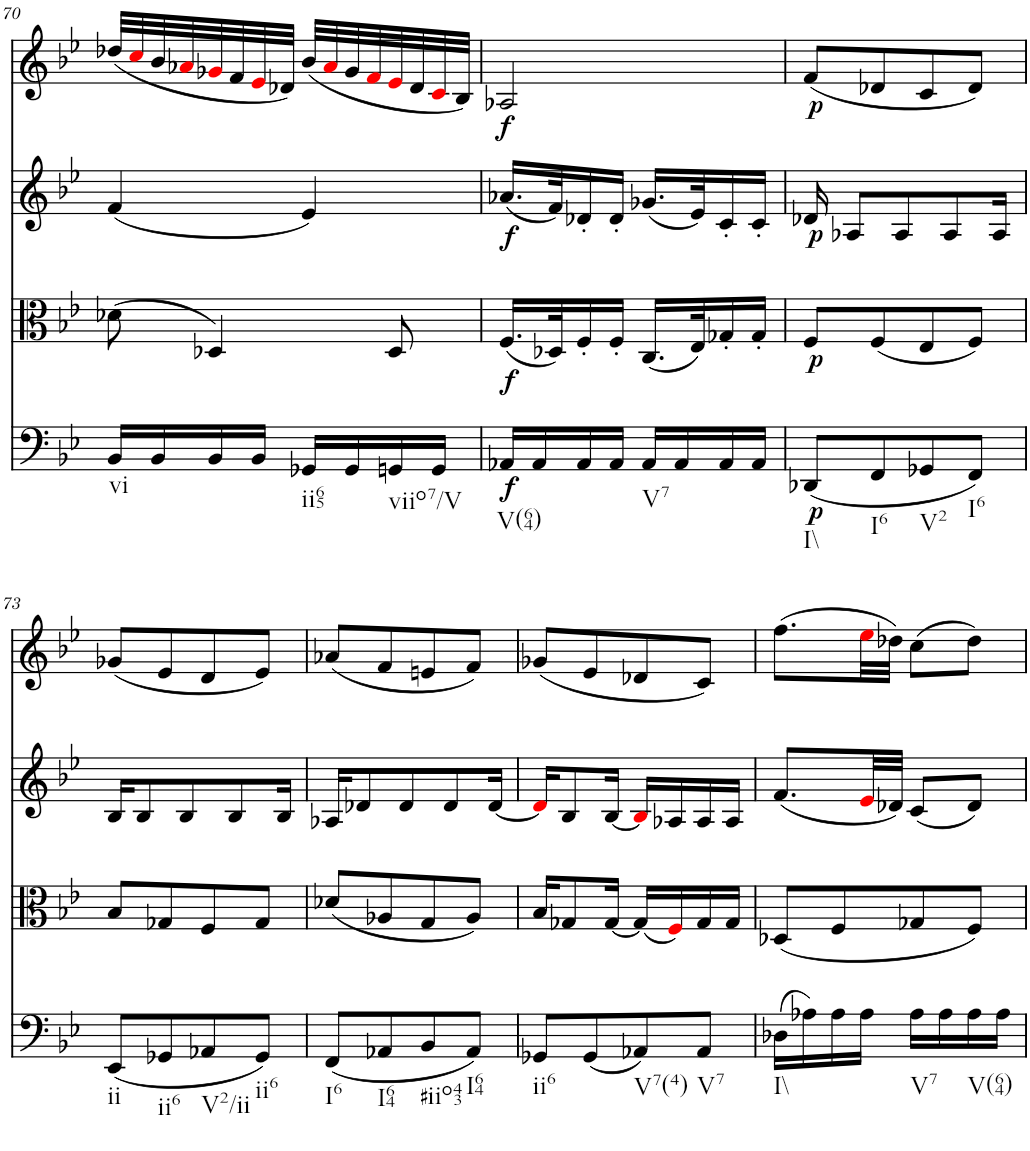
**kern	**dynam	**kern	**dynam	**kern	**dynam	**kern	**dynam
*part4	*part4	*part3	*part3	*part2	*part2	*part1	*part1
*staff4	*staff4	*staff3	*staff3	*staff2	*staff2	*staff1	*staff1
*I"Violoncello	*	*I"Viola	*	*I"Violin II	*	*I"Violin I	*
!!LO:PB:g=z
*clefF4	*	*clefC3	*	*clefG2	*	*clefG2	*
*k[b-e-]	*	*k[b-e-]	*	*k[b-e-]	*	*k[b-e-]	*
*M2/4	*	*M2/4	*	*M2/4	*	*M2/4	*
=70	=70	=70	=70	=70	=70	=70	=70
!LO:TX:b:t=vi	!	!	!	!	!	!	!
16BB-/LL	.	(8d-X\	.	(4f/	.	(32dd-X/LLL	.
.	.	.	.	.	.	32cci/	.
16BB-/	.	.	.	.	.	32b-/	.
.	.	.	.	.	.	32a-Xi/	.
16BB-/	.	4D-X/)	.	.	.	32g-Xi/	.
.	.	.	.	.	.	32f/	.
16BB-/JJ	.	.	.	.	.	32e-i/	.
.	.	.	.	.	.	32d-X/JJJ)	.
!LO:TX:b:t=ii65	!	!	!	!	!	!	!
16GG-X/LL	.	.	.	4e-/)	.	(32b-/LLL	.
.	.	.	.	.	.	32a-i/	.
16GG-/	.	.	.	.	.	32g-/	.
.	.	.	.	.	.	32fi/	.
!LO:TX:b:t=viio7/V	!	!	!	!	!	!	!
16GGn/	.	8D-/	.	.	.	32e-i/	.
.	.	.	.	.	.	32d-/	.
16GG/JJ	.	.	.	.	.	32ci/	.
.	.	.	.	.	.	32B-/JJJ)	.
=71	=71	=71	=71	=71	=71	=71	=71
!LO:TX:b:t=V(64)	!	!	!	!	!	!	!
!	!LO:DY:b	!	!LO:DY:b	!	!LO:DY:b	!	!
!	!	!	!	!	!LO:DY:n=1:a	!	!
16AA-X/LL	f	(16.F/LL	f	(16.a-X/LL	f f	2A-X/	.
16AA-/	.	.	.	.	.	.	.
.	.	32D-X/K)	.	32f/K)	.	.	.
16AA-/	.	16F'/	.	16d-X'/	.	.	.
16AA-/JJ	.	16F'/JJ	.	16d-'/JJ	.	.	.
!LO:TX:b:t=V7	!	!	!	!	!	!	!
16AA-/LL	.	(16.C/LL	.	(16.g-X/LL	.	.	.
16AA-/	.	.	.	.	.	.	.
.	.	32E-/K)	.	32e-/K)	.	.	.
16AA-/	.	16G-X'/	.	16c'/	.	.	.
16AA-/JJ	.	16G-'/JJ	.	16c'/JJ	.	.	.
=72	=72	=72	=72	=72	=72	=72	=72
!LO:TX:b:t=I\\	!	!	!	!	!	!	!
!	!LO:DY:b	!	!LO:DY:b	!	!LO:DY:b	!	!LO:DY:b
(8DD-X/L	p	8F/L	p	16d-X/	p	(8f/L	p
.	.	.	.	8A-X/L	.	.	.
!LO:TX:b:t=I6	!	!	!	!	!	!	!
8FF/	.	(8F/	.	.	.	8d-X/	.
.	.	.	.	8A-/	.	.	.
!LO:TX:b:t=V2	!	!	!	!	!	!	!
8GG-X/	.	8E-/	.	.	.	8c/	.
.	.	.	.	8A-/	.	.	.
!LO:TX:b:t=I6	!	!	!	!	!	!	!
8FF/J)	.	8F/J)	.	.	.	8d-/J)	.
.	.	.	.	16A-/Jk	.	.	.
!!LO:LB:g=z
=73	=73	=73	=73	=73	=73	=73	=73
!LO:TX:b:t=ii	!	!	!	!	!	!	!
(8EE-/L	.	8B-/L	.	16B-/KL	.	(8g-X/L	.
.	.	.	.	8B-/	.	.	.
!LO:TX:b:t=ii6	!	!	!	!	!	!	!
8GG-X/	.	8G-X/	.	.	.	8e-/	.
.	.	.	.	8B-/	.	.	.
!LO:TX:b:t=V2/ii	!	!	!	!	!	!	!
8AA-X/	.	8F/	.	.	.	8d/	.
.	.	.	.	8B-/	.	.	.
!LO:TX:b:t=ii6	!	!	!	!	!	!	!
8GG-/J)	.	8G-/J	.	.	.	8e-/J)	.
.	.	.	.	16B-/Jk	.	.	.
=74	=74	=74	=74	=74	=74	=74	=74
!LO:TX:b:t=I6	!	!	!	!	!	!	!
(8FF/L	.	(8d-X/L	.	16A-X/KL	.	(8a-X/L	.
.	.	.	.	8d-X/	.	.	.
!LO:TX:b:t=I64	!	!	!	!	!	!	!
8AA-X/	.	8A-X/	.	.	.	8f/	.
.	.	.	.	8d-/	.	.	.
!LO:TX:b:t=#iio43	!	!	!	!	!	!	!
8BB-/	.	8G/	.	.	.	8en/	.
.	.	.	.	8d-/	.	.	.
!LO:TX:b:t=I64	!	!	!	!	!	!	!
8AA-/J)	.	8A-/J)	.	.	.	8f/J)	.
.	.	.	.	[16d-/Jk	.	.	.
=75	=75	=75	=75	=75	=75	=75	=75
!LO:TX:b:t=ii6	!	!	!	!	!	!	!
8GG-X/L	.	16B-/KL	.	16d-i/KL]	.	(8g-X/L	.
.	.	8G-X/	.	8B-/	.	.	.
(8GG-/	.	.	.	.	.	8e-/	.
.	.	[16G-/Jk	.	[16B-/Jk	.	.	.
!LO:TX:b:t=V7(4)	!	!	!	!	!	!	!
8AA-X/)	.	(16G-/LL]	.	16B-i/LL]	.	8d-X/	.
.	.	16Fi/)	.	16A-X/	.	.	.
!LO:TX:b:t=V7	!	!	!	!	!	!	!
8AA-/J	.	16G-/	.	16A-/	.	8c/J)	.
.	.	16G-/JJ	.	16A-/JJ	.	.	.
=76	=76	=76	=76	=76	=76	=76	=76
!LO:TX:b:t=I\\	!	!	!	!	!	!	!
(16D-X\LL	.	(8D-X/L	.	(8.f/L	.	(8.ff\L	.
16A-X\)	.	.	.	.	.	.	.
16A-\	.	8F/	.	.	.	.	.
16A-\JJ	.	.	.	32e-i/LL	.	32ee-i\LL	.
.	.	.	.	32d-X/JJJ)	.	32dd-X\JJJ)	.
!LO:TX:b:t=V7	!	!	!	!	!	!	!
16A-\LL	.	8G-X/	.	(8c/L	.	(8cc\L	.
16A-\	.	.	.	.	.	.	.
!LO:TX:b:t=V(64)	!	!	!	!	!	!	!
16A-\	.	8F/J)	.	8d-/J)	.	8dd-\J)	.
16A-\JJ	.	.	.	.	.	.	.
=	=	=	=	=	=	=	=
*-	*-	*-	*-	*-	*-	*-	*-
